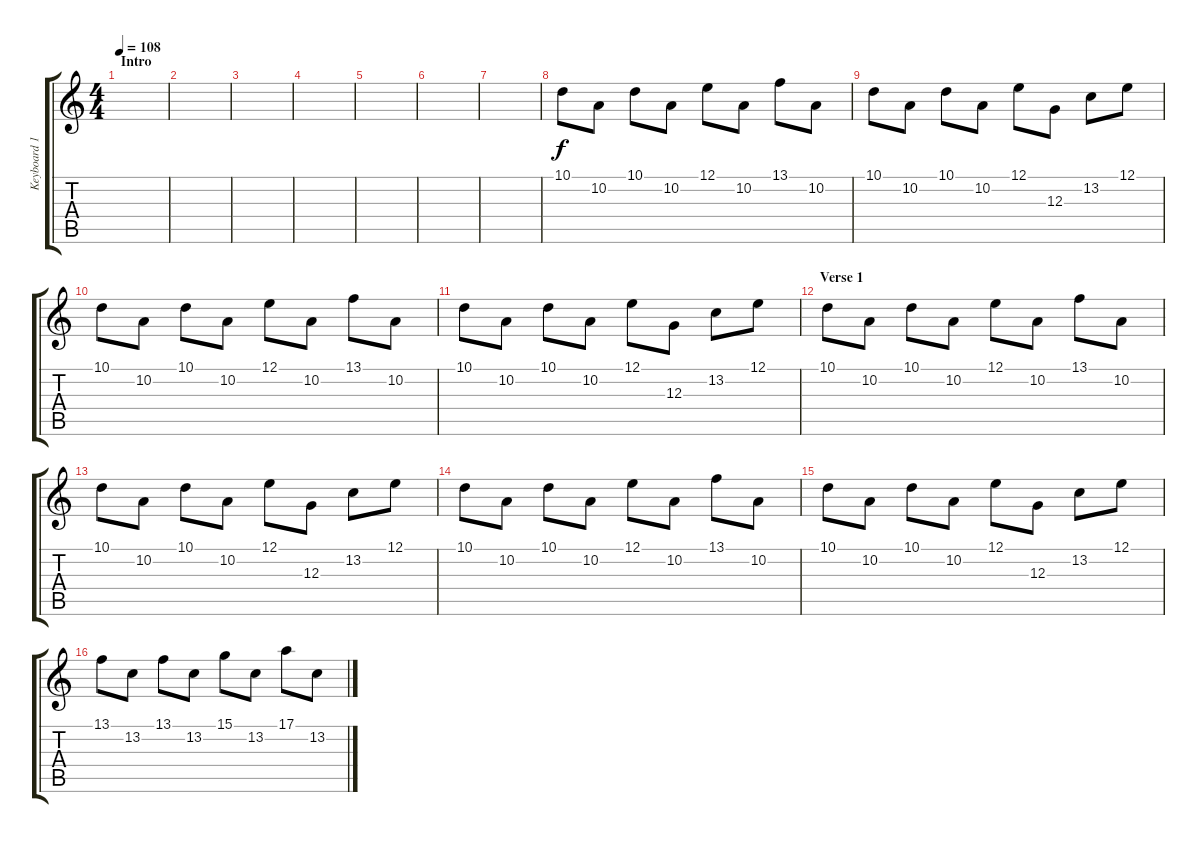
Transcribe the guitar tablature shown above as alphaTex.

\track ("Keyboard 1" "Keyboard 1") {instrument fx5brightness}
\staff {score tabs}
\tuning (E4 B3 G3 D3 A2 E2) {hide}
\ts (4 4)
\section ("" "Intro")
\tempo 108
\clef g2
\ks c
|
|
|
|
|
|
|
10.1.8 10.2.8 10.1.8 10.2.8 12.1.8 10.2.8 13.1.8 10.2.8 |
10.1.8 10.2.8 10.1.8 10.2.8 12.1.8 12.3.8 13.2.8 12.1.8 |
10.1.8 10.2.8 10.1.8 10.2.8 12.1.8 10.2.8 13.1.8 10.2.8 |
10.1.8 10.2.8 10.1.8 10.2.8 12.1.8 12.3.8 13.2.8 12.1.8 |
\section ("" "Verse 1")
10.1.8 10.2.8 10.1.8 10.2.8 12.1.8 10.2.8 13.1.8 10.2.8 |
10.1.8 10.2.8 10.1.8 10.2.8 12.1.8 12.3.8 13.2.8 12.1.8 |
10.1.8 10.2.8 10.1.8 10.2.8 12.1.8 10.2.8 13.1.8 10.2.8 |
10.1.8 10.2.8 10.1.8 10.2.8 12.1.8 12.3.8 13.2.8 12.1.8 |
13.1.8 13.2.8 13.1.8 13.2.8 15.1.8 13.2.8 17.1.8 13.2.8
